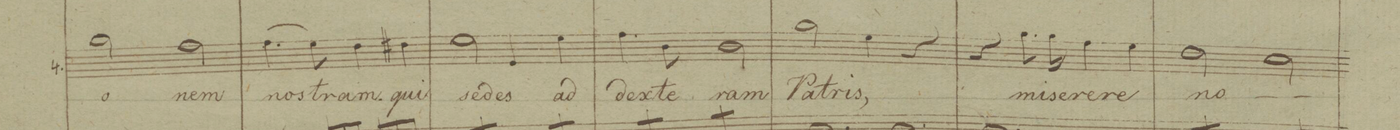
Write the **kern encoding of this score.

**kern	**text	**dynam
*I"Baſso	*	*
*clefF4	*	*
*k[b-]	*	*
*met(c|)	*	*
*M2/2	*	*
2B-\	-o-	.
2A\	-nem	.
=64	=64	=64
(4.A\	nos-	.
8G\)	.	.
4F\	-tram	.
4F#X\	qui	.
=65	=65	=65
2G\	se-	.
4GG/	-des	.
4G\	ad	.
=66	=66	=66
4.A\	dex-	.
8D\	-te-	.
2D\	-ram	.
=67	=67	=67
2B-\	Pat-	.
4G\	-ris,	.
4r	.	.
=68	=68	=68
4r	.	.
8.B-\	mi-	.
16B-\	-se-	.
4A\	-re-	.
4G\	-re	.
=69	=69	=69
2F\	no-	.
2E\	.	.
=70	=70	=70
*-	*-	*-
